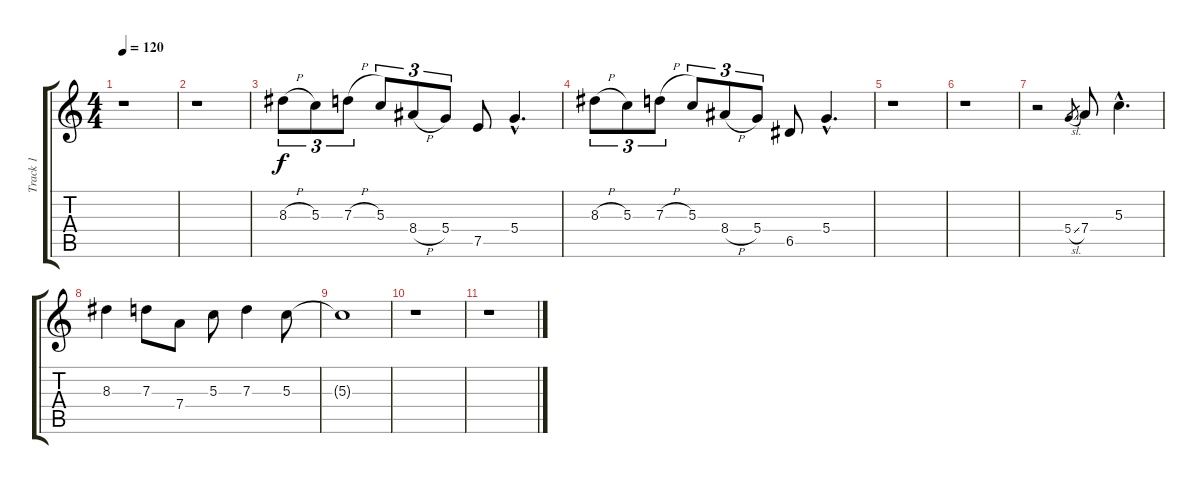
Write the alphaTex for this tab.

\track ("Track 1" "Track 1") {instrument acousticguitarnylon}
\staff {score tabs}
\tuning (E4 B3 G3 D3 A2 E2) {hide}
\ts (4 4)
\tempo 120
\clef g2
\ks c
r.1{dy f} |
r.1 |
8.3{h}.8{tu (3 2)} 5.3.8{tu (3 2)} 7.3{h}.8{tu (3 2)} 5.3.8{tu (3 2)} 8.4{h}.8{tu (3 2)} 5.4.8{tu (3 2)} 7.5.8 5.4{hac}.4{d} |
8.3{h}.8{tu (3 2)} 5.3.8{tu (3 2)} 7.3{h}.8{tu (3 2)} 5.3.8{tu (3 2)} 8.4{h}.8{tu (3 2)} 5.4.8{tu (3 2)} 6.5.8 5.4{hac}.4{d} |
r.1 |
r.1 |
r.2 5.4{sl}.8{gr} 7.4.8 5.3{hac}.4{d} |
8.3.4 7.3.8 7.4.8 5.3.8 7.3.4 5.3.8 |
5.3{t}.1 |
r.1 |
r.1
